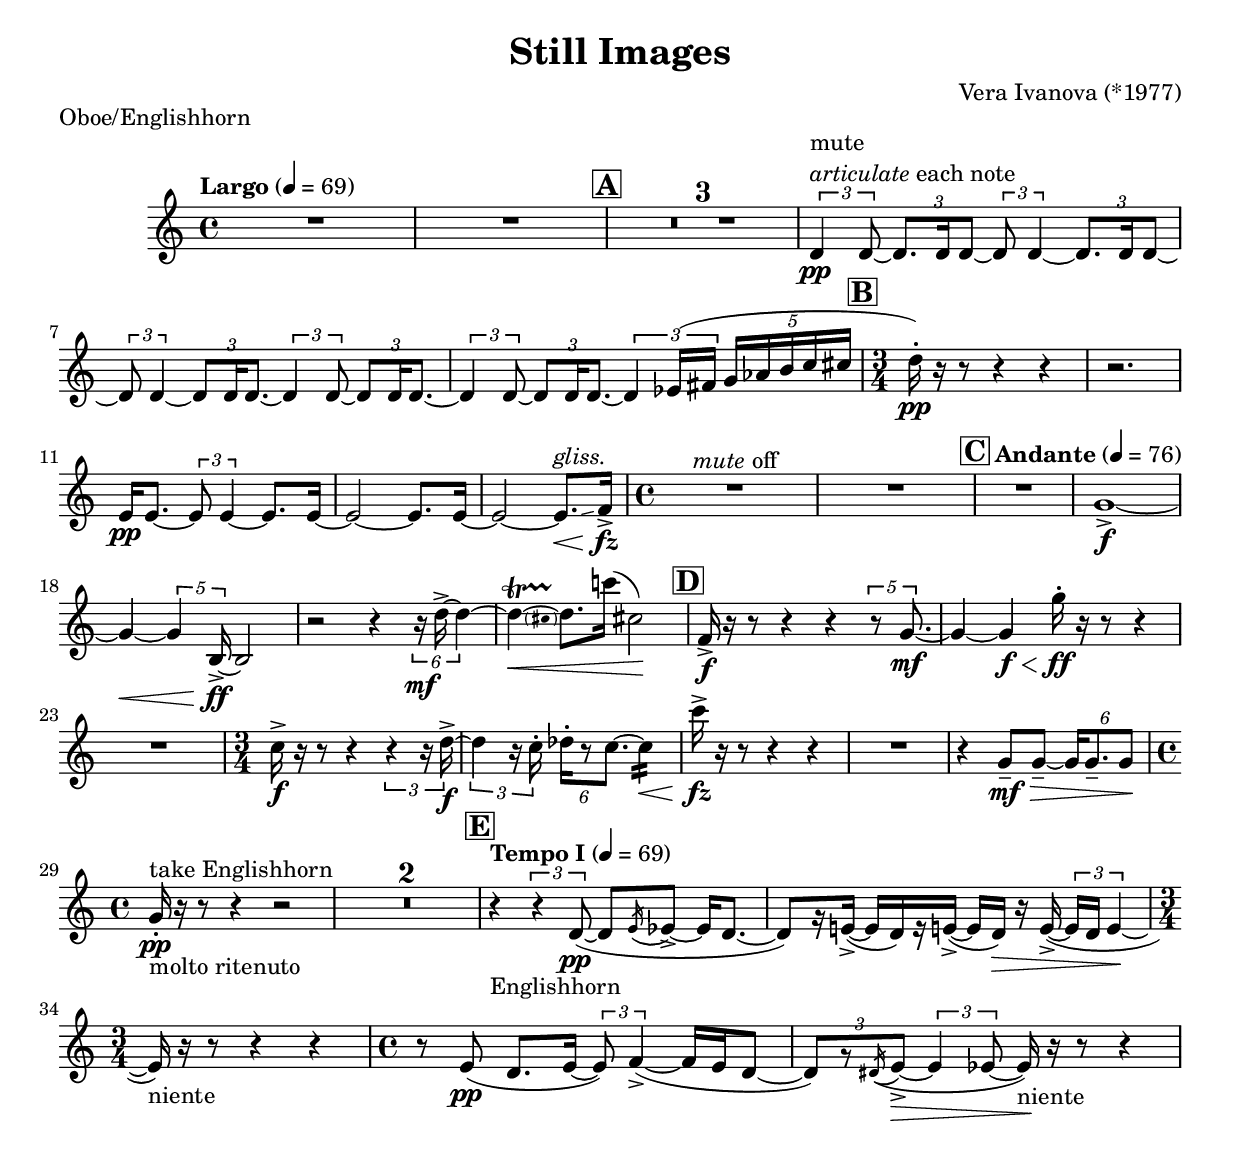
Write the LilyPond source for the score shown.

\language "english"
%{
Still Images, Vera Ivanova
Oboe and Englishhorn part 
===================

%}

num =
#(define-music-function (parser location musique) (ly:music?)
    #{ 
      \override Score.BarNumber.break-visibility = ##(#f #t #t)
      $musique 
      \revert Score.BarNumber.break-visibility 
    #})
  

maple_leaf_rag =  \relative c'' {
  \set Score.markFormatter = #format-mark-box-alphabet
  \key c \major
  \tempo "Largo" 4 = 69
  \compressFullBarRests
  \time 4/4
     R1 |
     R1 \mark \default |
     R1*3 |
     \tuplet 3/2 {
     d,4^\markup {
       \column {
            \line {  mute }
             \line { \italic  articulate each note }  }
                     }_\pp d8~  }   \tuplet 3/2 {d8. d16 d8~}  \tuplet 3/2 { d8 d4~} \tuplet 3/2 { d8. d16 d8~ } | 
    \tuplet 3/2 { d8 d4~ } \tuplet 3/2 { d8 d16 d8.~ } \tuplet 3/2 { d4 d8~ } \tuplet 3/2 { d8 d16 d8.~ } |
     \tuplet 3/2 { d4 d8~}   \tuplet 3/2 {d8[ d16 d8.]~}  \tuplet 3/2 { d4 ef16 (fs16} \tuplet 5/4 { g16[af  b c cs ]}	 | 
  \time 3/4    \mark \default 
  d16-.)_\pp r16 r 8 r4 r4  |
  r2. |
  e,16_\pp [ e8.]~ \tuplet 3/2 { e8 e4~} e8.[ e16~] |
   e2~ e8.[ e16]~ | e2~ e8.^\markup { \italic gliss. }\< [\glissando f16]->_\fz  |
  \time 4/4 R1^\markup {\italic mute off}
    R1 \mark \default   \tempo "Andante" 4 = 76 |
    R1  |
    g1~->_\f |
    g4~\< \tuplet 5/4 {g4 b,16->\ff\!~} b2 |
     r2 r4 \tuplet 6/4 {r16_\mf d'16->~ d4~ } |      \pitchedTrill d4~\< \startTrillSpan cs d8.\stopTrillSpan c'!16 (cs,!2)\!   \mark \default |  
   f,16->\f r16 r8 r4 r4 \tuplet 5/4 {r8 g8.\mf~}  | 
   g4~ g4\f\< g'16-.\ff r16 r8 r4 | R1 | \time 3/4 c,16->\f r16 r8 r4  \tuplet 3/2 {r4 r16 d16~->\f} |
    \tuplet 3/2 {d4 r16 c16-.}    \tuplet 6/4 { df16[-. r8 c8.]~} \repeat tremolo 4 c16\< | c'16->\fz r16 r8  r4 r4 | R2. |
    r4 g,8--\mf\> g8~--\tuplet 6/4 { g16 g8.-- g8-\!} |  
    
    \time 4/4  
   g16-.\pp^\markup {take Englishhorn}_"molto ritenuto" r16  r8 r4 r2 | R1*2 | 
    \mark \default  \tempo "Tempo I" 4 = 69
    %Corno%
   r4_"Englishhorn" \tuplet 3/2 { r4 d8~(\pp} d8 \acciaccatura e16 ef8~-> ef16 d8.~ | d8[) r16 e!16](->~e16[ d16) r16 e!16](->~e16 d16\>)  r16 e16(->~ \tuplet 3/2 {e16 d16 e4~\!} | 
     \time 3/4  
     e16)_"niente"  r16 r 8 r4 r4 | 
       \time 4/4 
       r8 e8(\pp d8. e16~ \tuplet 3/2 { e8) f4(->~} f16 e16 d8~ | \tuplet 3/2 { d8[) r8  \acciaccatura ds16( e8]~->\>}
       \tuplet 3/2 { e4 ef8~} ef16_"niente"\!) r16 r8 r4 |  
     

   
}


cornaco =  \relative c'' {

}



\bookpart {
  \header{
    title = "Still Images"

    composer = "Vera Ivanova (*1977)"
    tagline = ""  % removed
  }

  \markup {Oboe/Englishhorn }
  \score {
      <<
        \new Staff \maple_leaf_rag
      >>
  }
 
  }
  
  
\version "2.18.2"  % necessary for upgrading to future LilyPond versions.